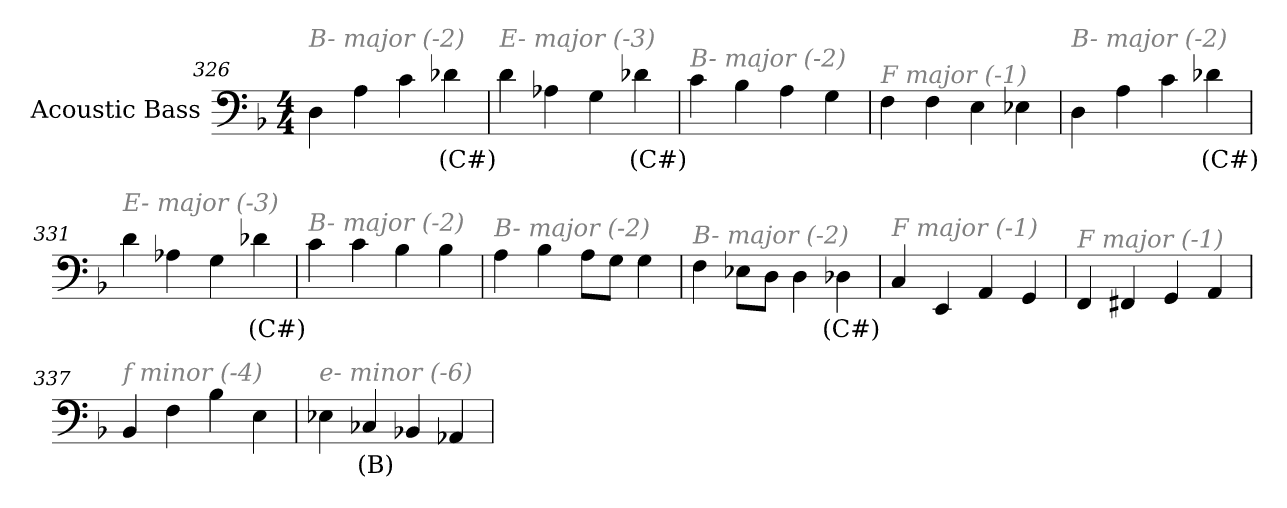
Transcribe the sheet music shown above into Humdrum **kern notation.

**kern	**text
*part1	*part1
*staff1	*staff1
*I"Acoustic Bass	*
*clefF4	*
*ITrd7c12	*
*k[b-]	*
*F:	*
*M4/4	*
=326	=326
!LO:TX:i:color=#808080:t=B- major (-2)	!
4DD	.
4AA	.
4C	.
4D-Xi	(C#)
=327	=327
!LO:TX:i:color=#808080:t=E- major (-3)	!
4D	.
4AA-X	.
4GG	.
4D-Xi	(C#)
=328	=328
!LO:TX:i:color=#808080:t=B- major (-2)	!
4C	.
4BB-	.
4AA	.
4GG	.
=329	=329
!LO:TX:i:color=#808080:t=F major (-1)	!
4FF	.
4FF	.
4EE	.
4EE-X	.
=330	=330
!LO:TX:i:color=#808080:t=B- major (-2)	!
4DD	.
4AA	.
4C	.
4D-Xi	(C#)
=331	=331
!LO:TX:i:color=#808080:t=E- major (-3)	!
4D	.
4AA-X	.
4GG	.
4D-Xi	(C#)
=332	=332
!LO:TX:i:color=#808080:t=B- major (-2)	!
4C	.
4C	.
4BB-	.
4BB-	.
=333	=333
!LO:TX:i:color=#808080:t=B- major (-2)	!
4AA	.
4BB-	.
8AAL	.
8GGJ	.
4GG	.
=334	=334
!LO:TX:i:color=#808080:t=B- major (-2)	!
4FF	.
8EE-XL	.
8DDJ	.
4DD	.
4DD-Xi	(C#)
=335	=335
!LO:TX:i:color=#808080:t=F major (-1)	!
4CC	.
4EEE	.
4AAA	.
4GGG	.
=336	=336
!LO:TX:i:color=#808080:t=F major (-1)	!
4FFF	.
4FFF#X	.
4GGG	.
4AAA	.
=337	=337
!LO:TX:i:color=#808080:t=f minor (-4)	!
4BBB-	.
4FF	.
4BB-	.
4EE	.
=338	=338
!LO:TX:i:color=#808080:t=e- minor (-6)	!
4EE-X	.
4CC-Xi	(B)
4BBB-X	.
4AAA-X	.
=	=
*-	*-
